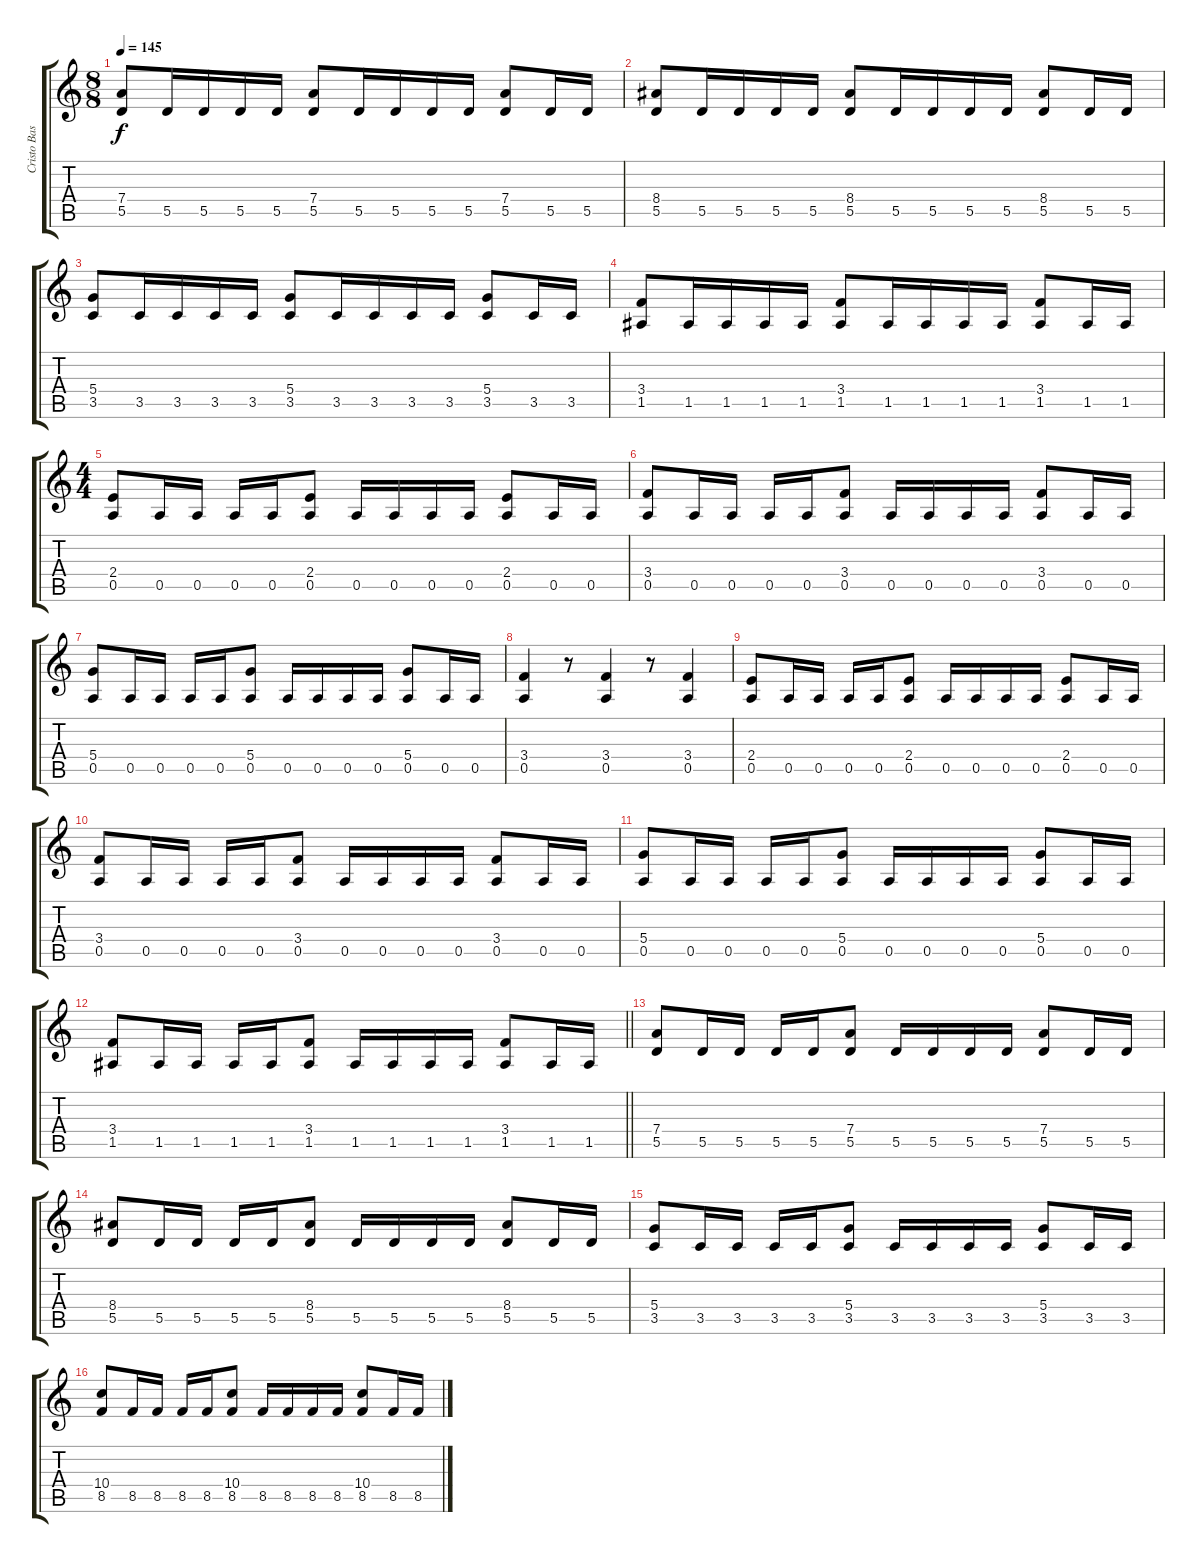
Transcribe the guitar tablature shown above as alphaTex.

\track ("Cristo Base" "Cristo Bas") {instrument distortionguitar}
\staff {score tabs}
\tuning (E4 B3 G3 D3 A2 E2) {hide}
\ts (8 8)
\tempo 145
\clef g2
\ks c
(7.4 5.5).8{dy f} 5.5.16 5.5.16 5.5.16 5.5.16 (7.4 5.5).8 5.5.16 5.5.16 5.5.16 5.5.16 (7.4 5.5).8 5.5.16 5.5.16 |
(8.4 5.5).8 5.5.16 5.5.16 5.5.16 5.5.16 (8.4 5.5).8 5.5.16 5.5.16 5.5.16 5.5.16 (8.4 5.5).8 5.5.16 5.5.16 |
(5.4 3.5).8 3.5.16 3.5.16 3.5.16 3.5.16 (5.4 3.5).8 3.5.16 3.5.16 3.5.16 3.5.16 (5.4 3.5).8 3.5.16 3.5.16 |
(3.4 1.5).8 1.5.16 1.5.16 1.5.16 1.5.16 (3.4 1.5).8 1.5.16 1.5.16 1.5.16 1.5.16 (3.4 1.5).8 1.5.16 1.5.16 |
\ts (4 4)
(2.4 0.5).8 0.5.16 0.5.16 0.5.16 0.5.16 (2.4 0.5).8 0.5.16 0.5.16 0.5.16 0.5.16 (2.4 0.5).8 0.5.16 0.5.16 |
(3.4 0.5).8 0.5.16 0.5.16 0.5.16 0.5.16 (3.4 0.5).8 0.5.16 0.5.16 0.5.16 0.5.16 (3.4 0.5).8 0.5.16 0.5.16 |
(5.4 0.5).8 0.5.16 0.5.16 0.5.16 0.5.16 (5.4 0.5).8 0.5.16 0.5.16 0.5.16 0.5.16 (5.4 0.5).8 0.5.16 0.5.16 |
(3.4 0.5).4 r.8 (3.4 0.5).4 r.8 (3.4 0.5).4 |
(2.4 0.5).8 0.5.16 0.5.16 0.5.16 0.5.16 (2.4 0.5).8 0.5.16 0.5.16 0.5.16 0.5.16 (2.4 0.5).8 0.5.16 0.5.16 |
(3.4 0.5).8 0.5.16 0.5.16 0.5.16 0.5.16 (3.4 0.5).8 0.5.16 0.5.16 0.5.16 0.5.16 (3.4 0.5).8 0.5.16 0.5.16 |
(5.4 0.5).8 0.5.16 0.5.16 0.5.16 0.5.16 (5.4 0.5).8 0.5.16 0.5.16 0.5.16 0.5.16 (5.4 0.5).8 0.5.16 0.5.16 |
\barLineRight lightlight
(3.4 1.5).8 1.5.16 1.5.16 1.5.16 1.5.16 (3.4 1.5).8 1.5.16 1.5.16 1.5.16 1.5.16 (3.4 1.5).8 1.5.16 1.5.16 |
(7.4 5.5).8 5.5.16 5.5.16 5.5.16 5.5.16 (7.4 5.5).8 5.5.16 5.5.16 5.5.16 5.5.16 (7.4 5.5).8 5.5.16 5.5.16 |
(8.4 5.5).8 5.5.16 5.5.16 5.5.16 5.5.16 (8.4 5.5).8 5.5.16 5.5.16 5.5.16 5.5.16 (8.4 5.5).8 5.5.16 5.5.16 |
(5.4 3.5).8 3.5.16 3.5.16 3.5.16 3.5.16 (5.4 3.5).8 3.5.16 3.5.16 3.5.16 3.5.16 (5.4 3.5).8 3.5.16 3.5.16 |
(10.4 8.5).8 8.5.16 8.5.16 8.5.16 8.5.16 (10.4 8.5).8 8.5.16 8.5.16 8.5.16 8.5.16 (10.4 8.5).8 8.5.16 8.5.16
